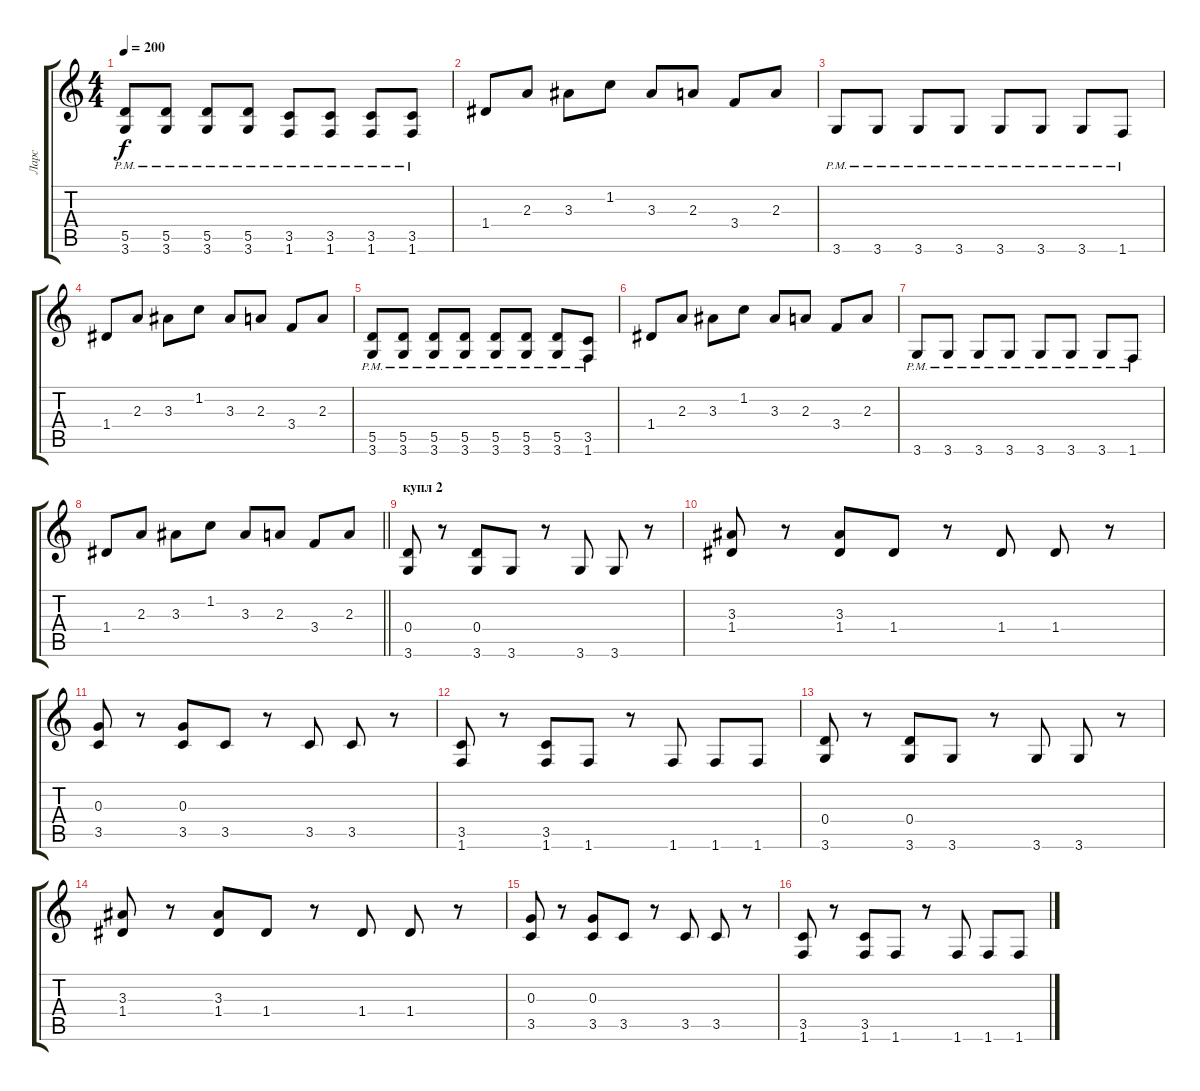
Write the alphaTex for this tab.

\track ("Ларс" "Ларс") {instrument distortionguitar}
\staff {score tabs}
\tuning (E4 B3 G3 D3 A2 E2) {hide}
\ts (4 4)
\tempo 200
\clef g2
\ks c
(5.5{pm} 3.6{pm}).8{dy f} (5.5{pm} 3.6{pm}).8 (5.5{pm} 3.6{pm}).8 (5.5{pm} 3.6{pm}).8 (3.5{pm} 1.6{pm}).8 (3.5{pm} 1.6{pm}).8 (3.5{pm} 1.6{pm}).8 (3.5{pm} 1.6{pm}).8 |
1.4.8 2.3.8 3.3.8 1.2.8 3.3.8 2.3.8 3.4.8 2.3.8 |
3.6{pm}.8 3.6{pm}.8 3.6{pm}.8 3.6{pm}.8 3.6{pm}.8 3.6{pm}.8 3.6{pm}.8 1.6{pm}.8 |
1.4.8 2.3.8 3.3.8 1.2.8 3.3.8 2.3.8 3.4.8 2.3.8 |
(5.5{pm} 3.6{pm}).8 (5.5{pm} 3.6{pm}).8 (5.5{pm} 3.6{pm}).8 (5.5{pm} 3.6{pm}).8 (5.5{pm} 3.6{pm}).8 (5.5{pm} 3.6{pm}).8 (5.5{pm} 3.6{pm}).8 (3.5{pm} 1.6{pm}).8 |
1.4.8 2.3.8 3.3.8 1.2.8 3.3.8 2.3.8 3.4.8 2.3.8 |
3.6{pm}.8 3.6{pm}.8 3.6{pm}.8 3.6{pm}.8 3.6{pm}.8 3.6{pm}.8 3.6{pm}.8 1.6{pm}.8 |
\barLineRight lightlight
1.4.8 2.3.8 3.3.8 1.2.8 3.3.8 2.3.8 3.4.8 2.3.8 |
\section ("" "купл 2")
(0.4 3.6).8 r.8 (0.4 3.6).8 3.6.8 r.8 3.6.8 3.6.8 r.8 |
(3.3 1.4).8 r.8 (3.3 1.4).8 1.4.8 r.8 1.4.8 1.4.8 r.8 |
(0.3 3.5).8 r.8 (0.3 3.5).8 3.5.8 r.8 3.5.8 3.5.8 r.8 |
(3.5 1.6).8 r.8 (3.5 1.6).8 1.6.8 r.8 1.6.8 1.6.8 1.6.8 |
(0.4 3.6).8 r.8 (0.4 3.6).8 3.6.8 r.8 3.6.8 3.6.8 r.8 |
(3.3 1.4).8 r.8 (3.3 1.4).8 1.4.8 r.8 1.4.8 1.4.8 r.8 |
(0.3 3.5).8 r.8 (0.3 3.5).8 3.5.8 r.8 3.5.8 3.5.8 r.8 |
(3.5 1.6).8 r.8 (3.5 1.6).8 1.6.8 r.8 1.6.8 1.6.8 1.6.8
